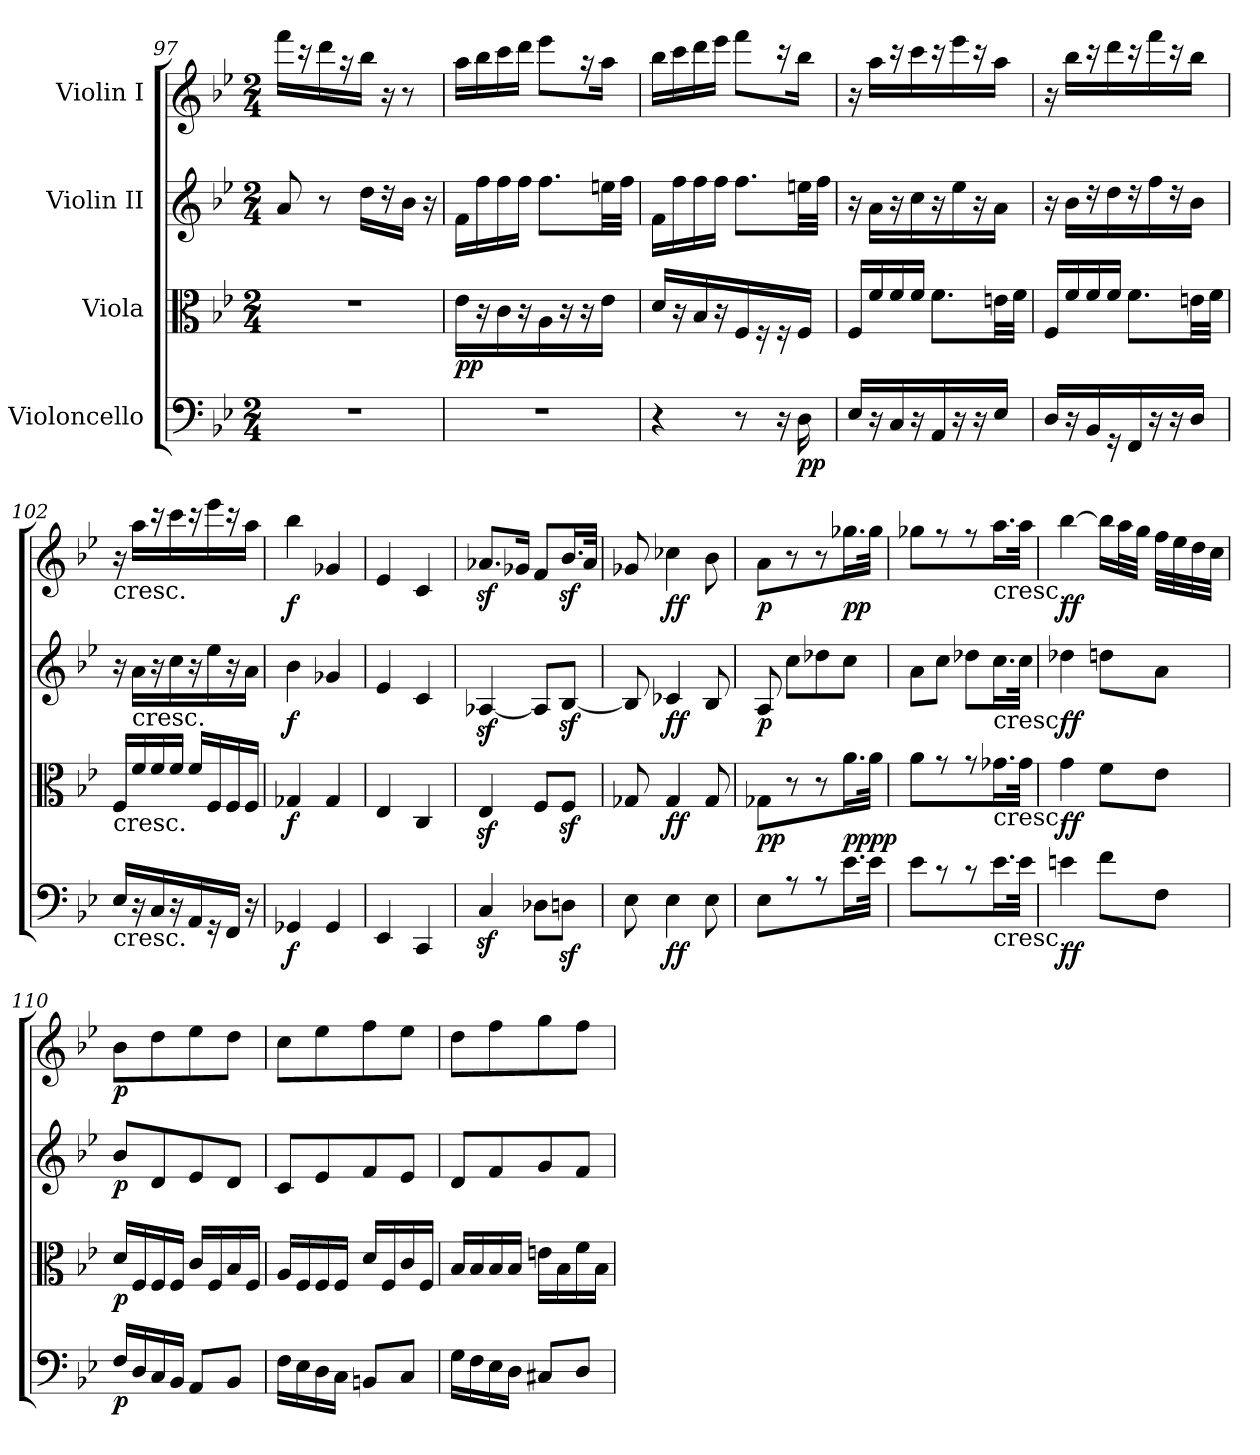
**kern	**dynam	**kern	**dynam	**kern	**dynam	**kern	**dynam
*part4	*part4	*part3	*part3	*part2	*part2	*part1	*part1
*staff4	*staff4	*staff3	*staff3	*staff2	*staff2	*staff1	*staff1
*I"Violoncello	*	*I"Viola	*	*I"Violin II	*	*I"Violin I	*
*clefF4	*	*clefC3	*	*clefG2	*	*clefG2	*
*k[b-e-]	*	*k[b-e-]	*	*k[b-e-]	*	*k[b-e-]	*
*M2/4	*	*M2/4	*	*M2/4	*	*M2/4	*
=97	=97	=97	=97	=97	=97	=97	=97
2r	.	2r	.	8a/	.	16fff\LL	.
.	.	.	.	.	.	16r	.
.	.	.	.	8r	.	16ddd\	.
.	.	.	.	.	.	16r	.
.	.	.	.	16dd\LL	.	16bb-\JJ	.
.	.	.	.	16r	.	16r	.
.	.	.	.	16b-\JJ	.	8r	.
.	.	.	.	16r	.	.	.
=98	=98	=98	=98	=98	=98	=98	=98
!	!	!	!LO:DY:b	!	!	!	!
2r	.	16e-\LL	pp	16f\LL	.	16aa\LL	.
.	.	16r	.	16ff\	.	16bb-\	.
.	.	16c\	.	16ff\	.	16ccc\	.
.	.	16r	.	16ff\JJ	.	16ddd\JJ	.
.	.	16A\	.	8.ff\L	.	8eee-\L	.
.	.	16r	.	.	.	.	.
.	.	16r	.	.	.	16r	.
.	.	16e-\JJ	.	32een\LL	.	16aa\Jk	.
.	.	.	.	32ff\JJJ	.	.	.
=99	=99	=99	=99	=99	=99	=99	=99
4r	.	16d/LL	.	16f\LL	.	16bb-\LL	.
.	.	16r	.	16ff\	.	16ccc\	.
.	.	16B-/	.	16ff\	.	16ddd\	.
.	.	16r	.	16ff\JJ	.	16eee-\JJ	.
8r	.	16F/	.	8.ff\L	.	8fff\L	.
.	.	16r	.	.	.	.	.
16r	.	16r	.	.	.	16r	.
!	!LO:DY:b	!	!	!	!	!	!
16D\	pp	16F/JJ	.	32een\LL	.	16bb-\Jk	.
.	.	.	.	32ff\JJJ	.	.	.
!!LO:PB:g=z
=100	=100	=100	=100	=100	=100	=100	=100
16E-/LL	.	16F/LL	.	16r	.	16r	.
16r	.	16f/	.	16a\LL	.	16aa\LL	.
16C/	.	16f/	.	16r	.	16r	.
16r	.	16f/JJ	.	16cc\	.	16ccc\	.
16AA/	.	8.f\L	.	16r	.	16r	.
16r	.	.	.	16ee-\	.	16eee-\	.
16r	.	.	.	16r	.	16r	.
16E-/JJ	.	32en\LL	.	16a\JJ	.	16aa\JJ	.
.	.	32f\JJJ	.	.	.	.	.
=101	=101	=101	=101	=101	=101	=101	=101
16D/LL	.	16F/LL	.	16r	.	16r	.
16r	.	16f/	.	16b-\LL	.	16bb-\LL	.
16BB-/	.	16f/	.	16r	.	16r	.
16r	.	16f/JJ	.	16dd\	.	16ddd\	.
16FF/	.	8.f\L	.	16r	.	16r	.
16r	.	.	.	16ff\	.	16fff\	.
16r	.	.	.	16r	.	16r	.
16D/JJ	.	32en\LL	.	16b-\JJ	.	16bb-\JJ	.
.	.	32f\JJJ	.	.	.	.	.
=102	=102	=102	=102	=102	=102	=102	=102
!	!	!	!	!	!	!LO:TX:b:t=cresc.	!
!	!	!LO:TX:b:t=cresc.	!	!	!	!	!
!LO:TX:b:t=cresc.	!	!	!	!	!	!	!
16E-/LL	.	16F/LL	.	16r	.	16r	.
!	!	!	!	!LO:TX:b:t=cresc.	!	!	!
16r	.	16f/	.	16a\LL	.	16aa\LL	.
16C/	.	16f/	.	16r	.	16r	.
16r	.	16f/JJ	.	16cc\	.	16ccc\	.
16AA/	.	16f/LL	.	16r	.	16r	.
16r	.	16F/	.	16ee-\	.	16eee-\	.
16FF/JJ	.	16F/	.	16r	.	16r	.
16r	.	16F/JJ	.	16a\JJ	.	16aa\JJ	.
=103	=103	=103	=103	=103	=103	=103	=103
!	!LO:DY:b	!	!LO:DY:b	!	!LO:DY:b	!	!LO:DY:b
4GG-X/	f	4G-X/	f	4b-\	f	4bb-\	f
4GG-/	.	4G-/	.	4g-X/	.	4g-X/	.
=104	=104	=104	=104	=104	=104	=104	=104
4EE-/	.	4E-/	.	4e-/	.	4e-/	.
4CC/	.	4C/	.	4c/	.	4c/	.
!!LO:PB:g=z
=105	=105	=105	=105	=105	=105	=105	=105
4Cz</	.	4E-z</	.	[4A-Xz</	.	8.a-Xz</L	.
.	.	.	.	.	.	16g-X/Jk	.
8D-X\L	.	8F/L	.	8A-/L]	.	8f/L	.
8Dnz<\J	.	8Fz</J	.	[8B-z</J	.	16.b-z</L	.
.	.	.	.	.	.	32a-/JJk	.
=106	=106	=106	=106	=106	=106	=106	=106
8E-\	.	8G-X/	.	8B-/]	.	8g-X/	.
!	!LO:DY:b	!	!LO:DY:b	!	!LO:DY:b	!	!LO:DY:b
4E-\	ff	4G-/	ff	4c-X/	ff	4cc-X\	ff
8E-\	.	8G-/	.	8B-/	.	8b-\	.
=107	=107	=107	=107	=107	=107	=107	=107
!	!LO:DY:b	!	!	!	!	!	!
!	!LO:DY:n=1:a	!	!	!	!LO:DY:b	!	!LO:DY:b
8E-\L	p p	8G-X\L	.	8A/	p	8a\L	p
8r	.	8r	.	8cc\L	.	8r	.
8r	.	8r	.	8dd-X\	.	8r	.
!	!LO:DY:n=2:b	!	!	!	!	!	!
!	!LO:DY:n=3:a	!	!	!	!	!	!LO:DY:b
16.e-\L	pp pp	16.a\L	.	8cc\J	.	16.gg-X\L	pp
32e-\JJk	.	32a\JJk	.	.	.	32gg-\JJk	.
=108	=108	=108	=108	=108	=108	=108	=108
8e-\L	.	8a\L	.	8a\L	.	8gg-X\L	.
8r	.	8r	.	8cc\J	.	8r	.
8r	.	8r	.	8dd-X\L	.	8r	.
!	!	!	!	!	!	!LO:TX:b:t=cresc.	!
!	!	!	!	!LO:TX:b:t=cresc.	!	!	!
!	!	!LO:TX:b:t=cresc.	!	!	!	!	!
!LO:TX:b:t=cresc.	!	!	!	!	!	!	!
16.e-\L	.	16.g-X\L	.	16.cc\L	.	16.aa\L	.
32e-\JJk	.	32g-\JJk	.	32cc\JJk	.	32aa\JJk	.
!!LO:LB:g=z
=109	=109	=109	=109	=109	=109	=109	=109
!	!LO:DY:b	!	!LO:DY:b	!	!LO:DY:b	!	!LO:DY:b
4en\	ff	4g\	ff	4dd-X\	ff	[4bb-\	ff
8f\L	.	8f\L	.	8ddn\L	.	16bb-\LL]	.
.	.	.	.	.	.	32aa\L	.
.	.	.	.	.	.	32gg\JJJ	.
8F\J	.	8e-\J	.	8a\J	.	32ff\LLL	.
.	.	.	.	.	.	32ee-\	.
.	.	.	.	.	.	32dd\	.
.	.	.	.	.	.	32cc\JJJ	.
!!LO:PB:g=z
=110	=110	=110	=110	=110	=110	=110	=110
!	!LO:DY:b	!	!LO:DY:b	!	!LO:DY:b	!	!LO:DY:b
16F/LL	p	16d/LL	p	8b-/L	p	8b-\L	p
16D/	.	16F/	.	.	.	.	.
16C/	.	16F/	.	8d/	.	8dd\	.
16BB-/JJ	.	16F/JJ	.	.	.	.	.
8AA/L	.	16c/LL	.	8e-/	.	8ee-\	.
.	.	16F/	.	.	.	.	.
8BB-/J	.	16B-/	.	8d/J	.	8dd\J	.
.	.	16F/JJ	.	.	.	.	.
=111	=111	=111	=111	=111	=111	=111	=111
16F\LL	.	16A/LL	.	8c/L	.	8cc\L	.
16E-\	.	16F/	.	.	.	.	.
16D\	.	16F/	.	8e-/	.	8ee-\	.
16C\JJ	.	16F/JJ	.	.	.	.	.
8BBn/L	.	16d/LL	.	8f/	.	8ff\	.
.	.	16F/	.	.	.	.	.
8C/J	.	16c/	.	8e-/J	.	8ee-\J	.
.	.	16F/JJ	.	.	.	.	.
=112	=112	=112	=112	=112	=112	=112	=112
16G\LL	.	16B-/LL	.	8d/L	.	8dd\L	.
16F\	.	16B-/	.	.	.	.	.
16E-\	.	16B-/	.	8f/	.	8ff\	.
16D\JJ	.	16B-/JJ	.	.	.	.	.
8C#X/L	.	16en\LL	.	8g/	.	8gg\	.
.	.	16B-\	.	.	.	.	.
8D/J	.	16f\	.	8f/J	.	8ff\J	.
.	.	16B-\JJ	.	.	.	.	.
=	=	=	=	=	=	=	=
*-	*-	*-	*-	*-	*-	*-	*-
